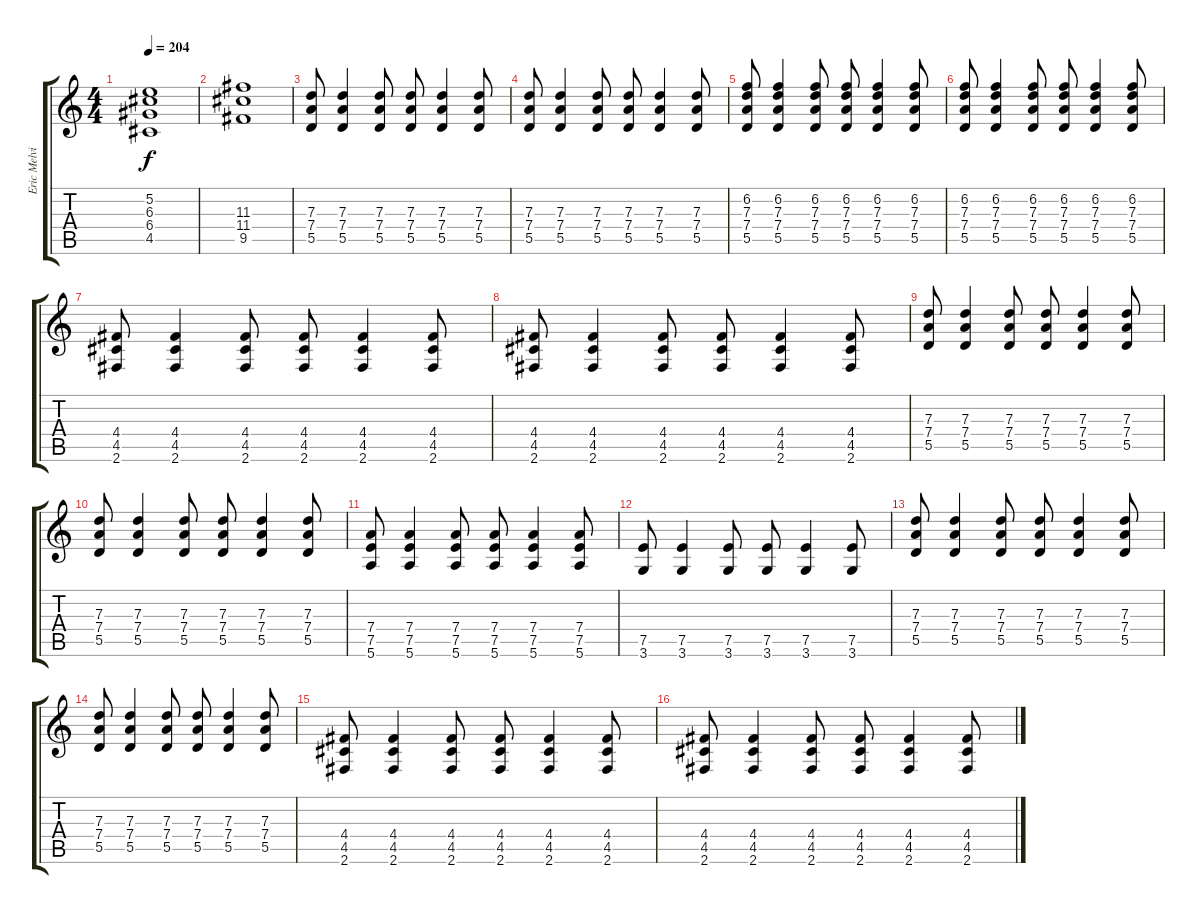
\track ("Eric Melvin" "Eric Melvi") {instrument distortionguitar}
\staff {score tabs}
\tuning (E4 B3 G3 D3 A2 E2) {hide}
\ts (4 4)
\tempo 204
\clef g2
\ks c
(5.2 6.3 6.4 4.5).1{dy f} |
(11.3 11.4 9.5).1 |
(7.3 7.4 5.5).8 (7.3 7.4 5.5).4 (7.3 7.4 5.5).8 (7.3 7.4 5.5).8 (7.3 7.4 5.5).4 (7.3 7.4 5.5).8 |
(7.3 7.4 5.5).8 (7.3 7.4 5.5).4 (7.3 7.4 5.5).8 (7.3 7.4 5.5).8 (7.3 7.4 5.5).4 (7.3 7.4 5.5).8 |
(6.2 7.3 7.4 5.5).8 (6.2 7.3 7.4 5.5).4 (6.2 7.3 7.4 5.5).8 (6.2 7.3 7.4 5.5).8 (6.2 7.3 7.4 5.5).4 (6.2 7.3 7.4 5.5).8 |
(6.2 7.3 7.4 5.5).8 (6.2 7.3 7.4 5.5).4 (6.2 7.3 7.4 5.5).8 (6.2 7.3 7.4 5.5).8 (6.2 7.3 7.4 5.5).4 (6.2 7.3 7.4 5.5).8 |
(4.4 4.5 2.6).8 (4.4 4.5 2.6).4 (4.4 4.5 2.6).8 (4.4 4.5 2.6).8 (4.4 4.5 2.6).4 (4.4 4.5 2.6).8 |
(4.4 4.5 2.6).8 (4.4 4.5 2.6).4 (4.4 4.5 2.6).8 (4.4 4.5 2.6).8 (4.4 4.5 2.6).4 (4.4 4.5 2.6).8 |
(7.3 7.4 5.5).8 (7.3 7.4 5.5).4 (7.3 7.4 5.5).8 (7.3 7.4 5.5).8 (7.3 7.4 5.5).4 (7.3 7.4 5.5).8 |
(7.3 7.4 5.5).8 (7.3 7.4 5.5).4 (7.3 7.4 5.5).8 (7.3 7.4 5.5).8 (7.3 7.4 5.5).4 (7.3 7.4 5.5).8 |
(7.4 7.5 5.6).8 (7.4 7.5 5.6).4 (7.4 7.5 5.6).8 (7.4 7.5 5.6).8 (7.4 7.5 5.6).4 (7.4 7.5 5.6).8 |
(7.5 3.6).8 (7.5 3.6).4 (7.5 3.6).8 (7.5 3.6).8 (7.5 3.6).4 (7.5 3.6).8 |
(7.3 7.4 5.5).8 (7.3 7.4 5.5).4 (7.3 7.4 5.5).8 (7.3 7.4 5.5).8 (7.3 7.4 5.5).4 (7.3 7.4 5.5).8 |
(7.3 7.4 5.5).8 (7.3 7.4 5.5).4 (7.3 7.4 5.5).8 (7.3 7.4 5.5).8 (7.3 7.4 5.5).4 (7.3 7.4 5.5).8 |
(4.4 4.5 2.6).8 (4.4 4.5 2.6).4 (4.4 4.5 2.6).8 (4.4 4.5 2.6).8 (4.4 4.5 2.6).4 (4.4 4.5 2.6).8 |
(4.4 4.5 2.6).8 (4.4 4.5 2.6).4 (4.4 4.5 2.6).8 (4.4 4.5 2.6).8 (4.4 4.5 2.6).4 (4.4 4.5 2.6).8
